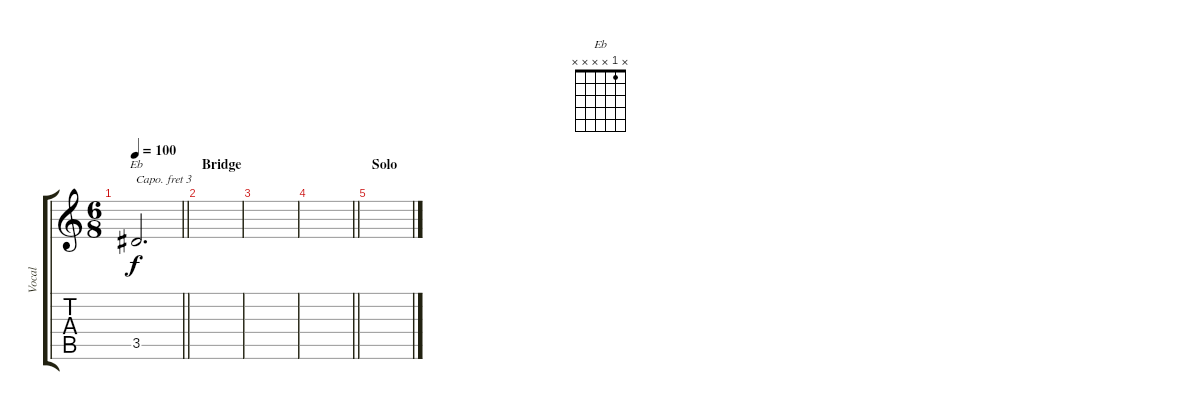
\track ("Vocal" "Vocal") {instrument electricguitarjazz}
\staff {score tabs}
\capo 3
\tuning (E4 B3 G3 D3 A2 E2) {hide}
\chord ("Eb" x 1 x x x x)
\ts (6 8)
\tempo 100
\clef g2
\barLineRight lightlight
\ks c
3.5.2{d ch "Eb" dy f} |
\section ("" "Bridge")
|
|
\barLineRight lightlight
|
\section ("" "Solo")
